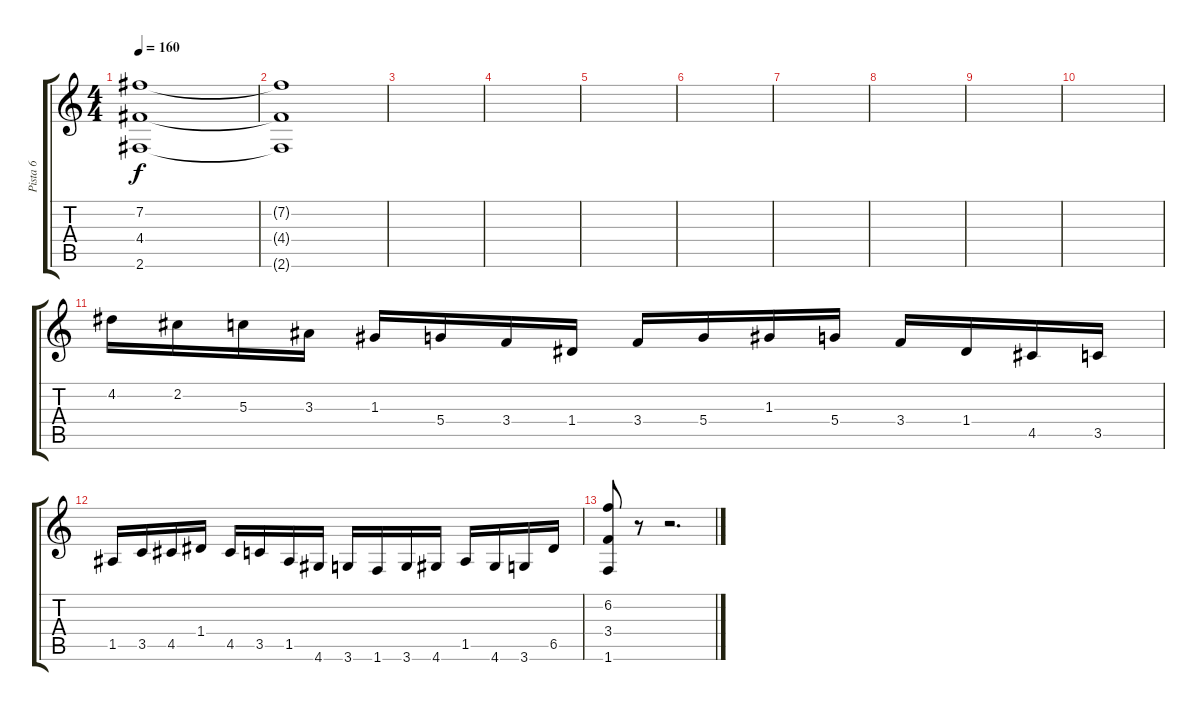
\track ("Pista 6" "Pista 6") {instrument stringensemble1}
\staff {score tabs}
\tuning (E5 B4 G4 D4 A3 E3) {hide}
\ts (4 4)
\tempo 160
\clef g2
\ks c
(7.2 4.4 2.6).1{dy f} |
(7.2{t} 4.4{t} 2.6{t}).1 |
|
|
|
|
|
|
|
|
4.2.16 2.2.16 5.3.16 3.3.16 1.3.16 5.4.16 3.4.16 1.4.16 3.4.16 5.4.16 1.3.16 5.4.16 3.4.16 1.4.16 4.5.16 3.5.16 |
1.5.16 3.5.16 4.5.16 1.4.16 4.5.16 3.5.16 1.5.16 4.6.16 3.6.16 1.6.16 3.6.16 4.6.16 1.5.16 4.6.16 3.6.16 6.5.16 |
(6.2 3.4 1.6).8 r.8 r.2{d}
